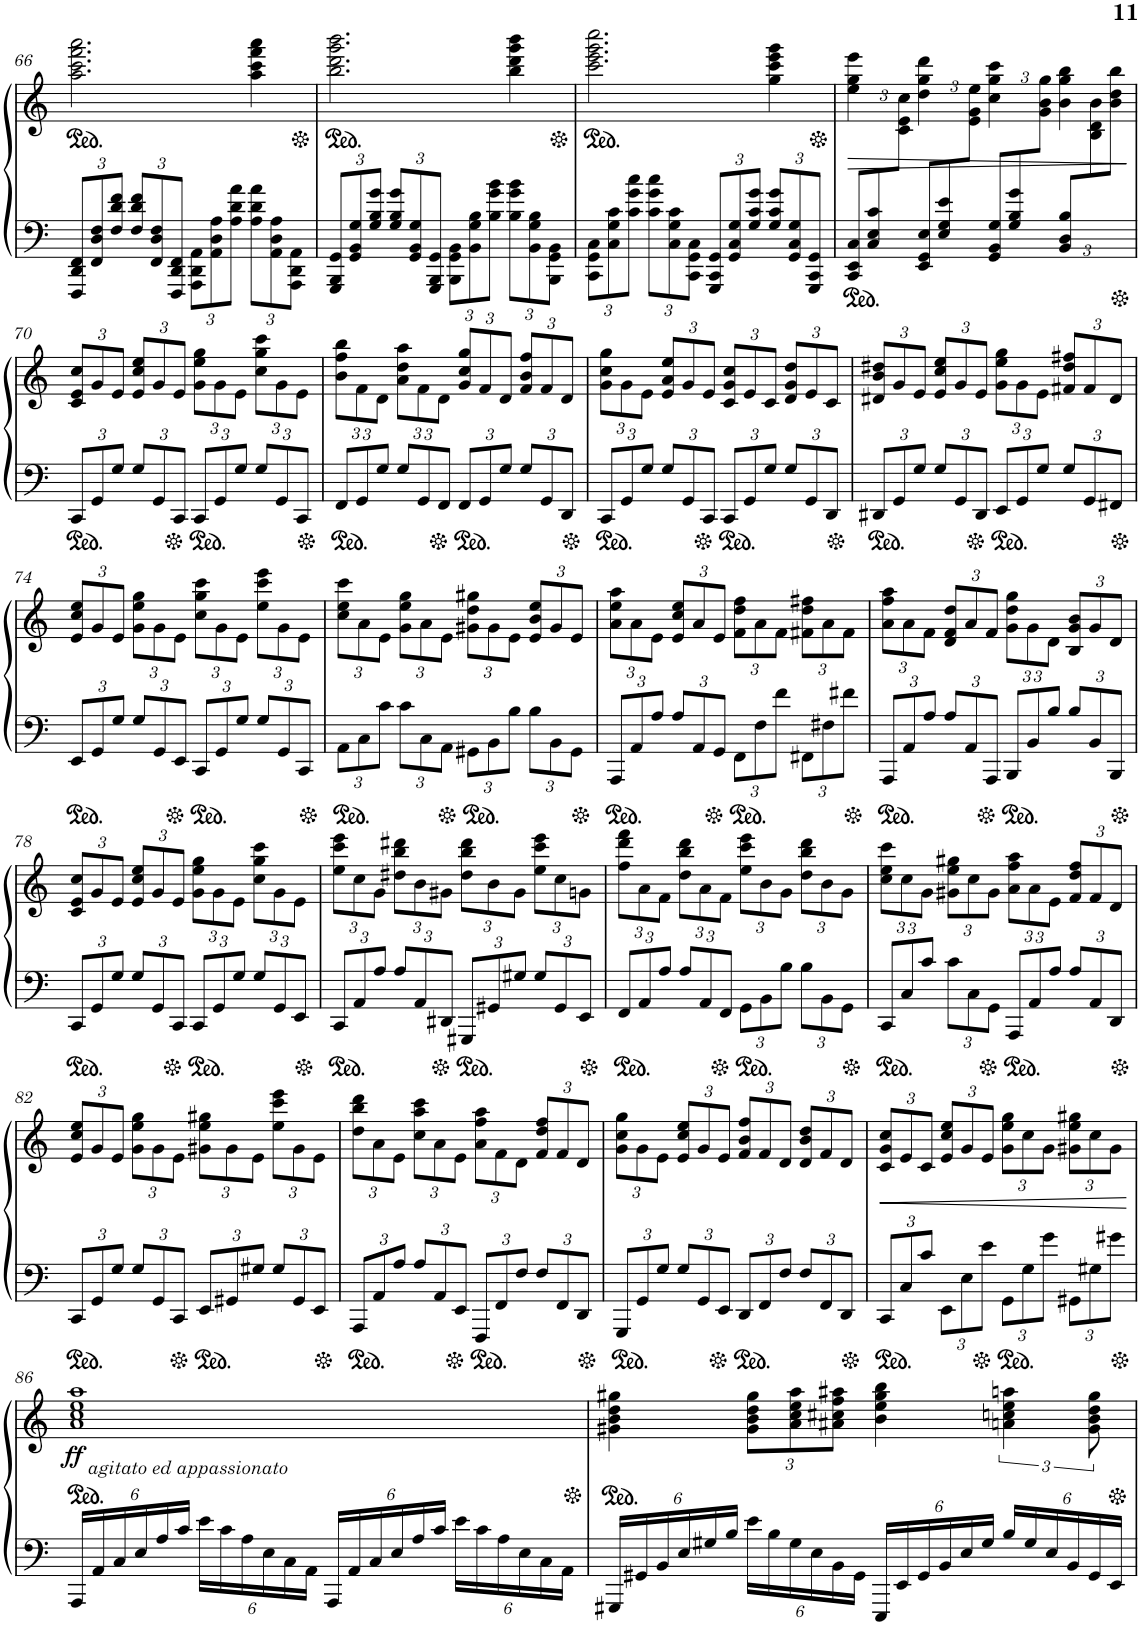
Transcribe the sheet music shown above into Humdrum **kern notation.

**kern	**kern	**dynam
*part1	*part1	*part1
*staff2	*staff1	*staff1/2
*I"Piano	*	*
*I'Pno.	*	*
!!LO:PB:g=z
*clefF4	*clefG2	*
*k[]	*k[]	*
*M4/4	*M4/4	*
*Xbrackettup	*	*
*	*ped	*
=66	=66	=66
12FFF/ 12DD/ 12FF/L	2.aa\ 2.ccc\ 2.fff\ 2.aaa\	.
12FF/ 12D/ 12F/	.	.
12F/ 12d/ 12f/J	.	.
12F/ 12d/ 12f/L	.	.
12FF/ 12D/ 12F/	.	.
12FFF/ 12DD/ 12FF/J	.	.
12AAA\ 12DD\ 12AA\L	.	.
12AA\ 12D\ 12A\	.	.
12A\ 12d\ 12a\J	.	.
12A\ 12d\ 12a\L	4aa\ 4ccc\ 4fff\ 4aaa\	.
12AA\ 12D\ 12A\	.	.
12AAA\ 12DD\ 12AA\J	.	.
=67	=67	=67
*	*Xped	*
*	*ped	*
12GGG/ 12BBB/ 12GG/L	2.bb\ 2.ddd\ 2.ggg\ 2.bbb\	.
12GG/ 12BB/ 12G/	.	.
12G/ 12B/ 12g/J	.	.
12G/ 12B/ 12g/L	.	.
12GG/ 12BB/ 12G/	.	.
12GGG/ 12BBB/ 12GG/J	.	.
12BBB\ 12GG\ 12BB\L	.	.
12BB\ 12G\ 12B\	.	.
12B\ 12g\ 12b\J	.	.
12B\ 12g\ 12b\L	4bb\ 4ddd\ 4ggg\ 4bbb\	.
12BB\ 12G\ 12B\	.	.
12BBB\ 12GG\ 12BB\J	.	.
=68	=68	=68
*	*Xped	*
*	*ped	*
12CC\ 12GG\ 12C\L	2.ccc\ 2.eee\ 2.ggg\ 2.cccc\	.
12C\ 12G\ 12c\	.	.
12c\ 12g\ 12cc\J	.	.
12c\ 12g\ 12cc\L	.	.
12C\ 12G\ 12c\	.	.
12CC\ 12GG\ 12C\J	.	.
12GGG/ 12CC/ 12GG/L	.	.
12GG/ 12C/ 12G/	.	.
12G/ 12c/ 12g/J	.	.
12G/ 12c/ 12g/L	4gg\ 4ccc\ 4eee\ 4ggg\	.
12GG/ 12C/ 12G/	.	.
12GGG/ 12CC/ 12GG/J	.	.
=69	=69	=69
*ped	*	*
*	*Xped	*
!	!	!LO:HP:b
*	*^	*
12CC/ 12EE/ 12C/L	4ee\ 4gg\ 4eee\	6ryy	>
12C/ 12E/ 12c/	.	.	.
12ryy	.	12c\ 12e\ 12cc\J	.
12EE/ 12GG/ 12E/L	4dd\ 4gg\ 4ddd\	6ryy	.
12E/ 12G/ 12e/	.	.	.
12ryy	.	12e\ 12g\ 12ee\J	.
12GG/ 12BB/ 12G/L	4cc\ 4gg\ 4ccc\	6ryy	.
12G/ 12B/ 12g/	.	.	.
12ryy	.	12g\ 12b\ 12gg\J	.
12BB/ 12D/ 12B/L	4b\ 4gg\ 4bb\	12ryy	.
6ryy	.	12B\ 12d\ 12b\	.
.	.	12b\ 12dd\ 12bb\J	.
*	*v	*v	*
.	.	]
!!LO:LB:g=z
=70	=70	=70
*	*Xped	*
*	*Xbrackettup	*
12CC/L	12c/ 12e/ 12cc/L	.
12GG/	12g/	.
12G/J	12e/J	.
12G/L	12e/ 12cc/ 12ee/L	.
12GG/	12g/	.
12CC/J	12e/J	.
12CC/L	12g\ 12ee\ 12gg\L	.
12GG/	12g\	.
12G/J	12e\J	.
12G/L	12cc\ 12gg\ 12ccc\L	.
12GG/	12g\	.
12CC/J	12e\J	.
=71	=71	=71
12FF/L	12b\ 12ff\ 12bb\L	.
12GG/	12f\	.
12G/J	12d\J	.
12G/L	12a\ 12dd\ 12aa\L	.
12GG/	12f\	.
12FF/J	12d\J	.
12FF/L	12g/ 12cc/ 12gg/L	.
12GG/	12f/	.
12G/J	12d/J	.
12G/L	12f/ 12b/ 12ff/L	.
12GG/	12f/	.
12DD/J	12d/J	.
=72	=72	=72
12CC/L	12g\ 12cc\ 12gg\L	.
12GG/	12g\	.
12G/J	12e\J	.
12G/L	12e/ 12a/ 12ee/L	.
12GG/	12g/	.
12CC/J	12e/J	.
12CC/L	12c/ 12g/ 12cc/L	.
12GG/	12e/	.
12G/J	12c/J	.
12G/L	12d/ 12g/ 12dd/L	.
12GG/	12e/	.
12DD/J	12c/J	.
=73	=73	=73
12DD#X/L	12d#X/ 12b/ 12dd#X/L	.
12GG/	12g/	.
12G/J	12e/J	.
12G/L	12e/ 12cc/ 12ee/L	.
12GG/	12g/	.
12DD#/J	12e/J	.
12EE/L	12g\ 12ee\ 12gg\L	.
12GG/	12g\	.
12G/J	12e\J	.
12G/L	12f#X/ 12dd#/ 12ff#X/L	.
12GG/	12f#/	.
12FF#X/J	12d#/J	.
!!LO:LB:g=z
=74	=74	=74
12EE/L	12e/ 12cc/ 12ee/L	.
12GG/	12g/	.
12G/J	12e/J	.
12G/L	12g\ 12ee\ 12gg\L	.
12GG/	12g\	.
12EE/J	12e\J	.
12CC/L	12cc\ 12gg\ 12ccc\L	.
12GG/	12g\	.
12G/J	12e\J	.
12G/L	12ee\ 12ccc\ 12eee\L	.
12GG/	12g\	.
12CC/J	12e\J	.
=75	=75	=75
12AA\L	12cc\ 12ee\ 12ccc\L	.
12C\	12a\	.
12c\J	12e\J	.
12c\L	12g\ 12ee\ 12gg\L	.
12C\	12a\	.
12AA\J	12e\J	.
12GG#X\L	12g#X\ 12dd\ 12gg#X\L	.
12BB\	12g#\	.
12B\J	12e\J	.
12B\L	12e/ 12b/ 12ee/L	.
12BB\	12g#/	.
12GG#\J	12e/J	.
=76	=76	=76
12AAA/L	12a\ 12ee\ 12aa\L	.
12AA/	12a\	.
12A/J	12e\J	.
12A/L	12e/ 12cc/ 12ee/L	.
12AA/	12a/	.
12GG/J	12e/J	.
12FF\L	12f\ 12dd\ 12ff\L	.
12F\	12a\	.
12f\J	12f\J	.
12FF#X\L	12f#X\ 12dd\ 12ff#X\L	.
12F#X\	12a\	.
12f#X\J	12f#\J	.
=77	=77	=77
12AAA/L	12a\ 12ff\ 12aa\L	.
12AA/	12a\	.
12A/J	12f\J	.
12A/L	12d/ 12f/ 12dd/L	.
12AA/	12a/	.
12AAA/J	12f/J	.
12BBB/L	12g\ 12dd\ 12gg\L	.
12BB/	12g\	.
12B/J	12d\J	.
12B/L	12B/ 12g/ 12b/L	.
12BB/	12g/	.
12BBB/J	12d/J	.
!!LO:LB:g=z
=78	=78	=78
12CC/L	12c/ 12e/ 12cc/L	.
12GG/	12g/	.
12G/J	12e/J	.
12G/L	12e/ 12cc/ 12ee/L	.
12GG/	12g/	.
12CC/J	12e/J	.
12CC/L	12g\ 12ee\ 12gg\L	.
12GG/	12g\	.
12G/J	12e\J	.
12G/L	12cc\ 12gg\ 12ccc\L	.
12GG/	12g\	.
12EE/J	12e\J	.
=79	=79	=79
12CC/L	12ee\ 12ccc\ 12eee\L	.
12AA/	12cc\	.
12A/J	12g\J	.
12A/L	12dd#X\ 12bb\ 12ddd#X\L	.
12AA/	12b\	.
12DD#X/J	12g#X\J	.
12GGG#X/L	12dd#\ 12bb\ 12ddd#\L	.
12GG#X/	12b\	.
12G#X/J	12g#\J	.
12G#/L	12ee\ 12ccc\ 12eee\L	.
12GG#/	12cc\	.
12EE/J	12gn\J	.
=80	=80	=80
12FF/L	12ff\ 12ddd\ 12fff\L	.
12AA/	12a\	.
12A/J	12f\J	.
12A/L	12dd\ 12bb\ 12ddd\L	.
12AA/	12a\	.
12FF/J	12f\J	.
12GG\L	12ee\ 12ccc\ 12eee\L	.
12BB\	12b\	.
12B\J	12g\J	.
12B\L	12dd\ 12bb\ 12ddd\L	.
12BB\	12b\	.
12GG\J	12g\J	.
=81	=81	=81
12CC/L	12cc\ 12ee\ 12ccc\L	.
12C/	12cc\	.
12c/J	12g\J	.
12c\L	12g#X\ 12ee\ 12gg#X\L	.
12C\	12cc\	.
12GG\J	12g#\J	.
12AAA/L	12a\ 12ff\ 12aa\L	.
12AA/	12a\	.
12A/J	12e\J	.
12A/L	12f/ 12dd/ 12ff/L	.
12AA/	12f/	.
12DD/J	12d/J	.
!!LO:LB:g=z
=82	=82	=82
12CC/L	12e/ 12cc/ 12ee/L	.
12GG/	12g/	.
12G/J	12e/J	.
12G/L	12g\ 12ee\ 12gg\L	.
12GG/	12g\	.
12CC/J	12e\J	.
12EE/L	12g#X\ 12ee\ 12gg#X\L	.
12GG#X/	12g#\	.
12G#X/J	12e\J	.
12G#/L	12ee\ 12ccc\ 12eee\L	.
12GG#/	12g#\	.
12EE/J	12e\J	.
=83	=83	=83
12AAA/L	12dd\ 12bb\ 12ddd\L	.
12AA/	12a\	.
12A/J	12e\J	.
12A/L	12cc\ 12aa\ 12ccc\L	.
12AA/	12a\	.
12EE/J	12e\J	.
12FFF/L	12a\ 12ff\ 12aa\L	.
12FF/	12f\	.
12F/J	12d\J	.
12F/L	12f/ 12dd/ 12ff/L	.
12FF/	12f/	.
12DD/J	12d/J	.
=84	=84	=84
12GGG/L	12g\ 12cc\ 12gg\L	.
12GG/	12g\	.
12G/J	12e\J	.
12G/L	12e/ 12cc/ 12ee/L	.
12GG/	12g/	.
12EE/J	12e/J	.
12DD/L	12f/ 12b/ 12ff/L	.
12FF/	12f/	.
12F/J	12d/J	.
12F/L	12d/ 12b/ 12dd/L	.
12FF/	12f/	.
12DD/J	12d/J	.
=85	=85	=85
!	!	!LO:HP:b
12CC/L	12c/ 12g/ 12cc/L	<
12C/	12e/	.
12c/J	12c/J	.
12EE\L	12e/ 12cc/ 12ee/L	.
12E\	12g/	.
12e\J	12e/J	.
12GG\L	12g\ 12ee\ 12gg\L	.
12G\	12cc\	.
12g\J	12g\J	.
12GG#X\L	12g#X\ 12ee\ 12gg#X\L	.
12G#X\	12cc\	.
12g#X\J	12g#\J	.
.	.	[
!!LO:LB:g=z
=86	=86	=86
*	*ped	*
!	!LO:TX:b:i:t=agitato ed appassionato	!
!	!	!LO:DY:b
24AAA/LL	1a 1cc 1ee 1aa	ff
24AA/	.	.
24C/	.	.
24E/	.	.
24A/	.	.
24c/JJ	.	.
24e\LL	.	.
24c\	.	.
24A\	.	.
24E\	.	.
24C\	.	.
24AA\JJ	.	.
24AAA/LL	.	.
24AA/	.	.
24C/	.	.
24E/	.	.
24A/	.	.
24c/JJ	.	.
24e\LL	.	.
24c\	.	.
24A\	.	.
24E\	.	.
24C\	.	.
24AA\JJ	.	.
=87	=87	=87
*	*Xped	*
*	*ped	*
24GGG#X/LL	4g#X\ 4b\ 4dd\ 4gg#X\	.
24GG#X/	.	.
24BB/	.	.
24E/	.	.
24G#X/	.	.
24B/JJ	.	.
24e\LL	12g#\ 12b\ 12dd\ 12gg#\L	.
24B\	.	.
24G#\	12a\ 12cc\ 12ee\ 12aa\	.
24E\	.	.
24BB\	12a#X\ 12cc#X\ 12ff\ 12aa#X\J	.
24GG#\JJ	.	.
24EEE/LL	4b\ 4ee\ 4gg#\ 4bb\	.
24EE/	.	.
24GG#/	.	.
24BB/	.	.
24E/	.	.
24G#/JJ	.	.
*	*brackettup	*
24B/LL	6an\ 6ccn\ 6ee\ 6aan\	.
24G#/	.	.
24E/	.	.
24BB/	.	.
24GG#/	12g#\ 12b\ 12dd\ 12gg#\	.
24EE/JJ	.	.
*	*Xped	*
=	=	=
*-	*-	*-
